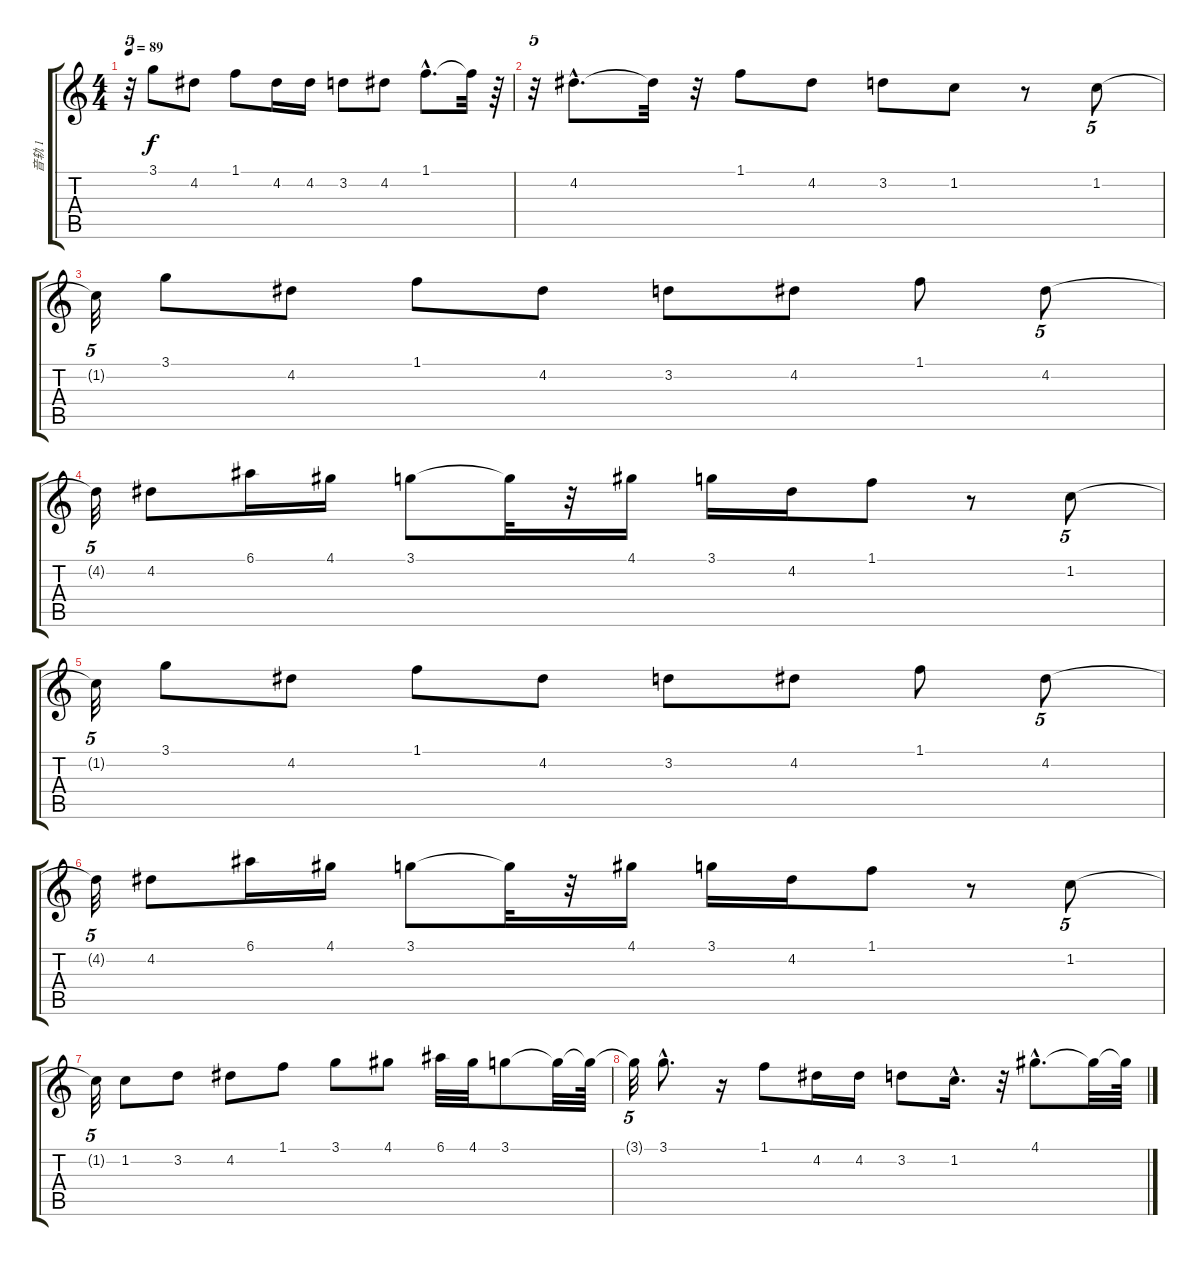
\track ("音轨 1" "音轨 1") {instrument fretlessbass}
\staff {score tabs}
\tuning (E4 B3 G3 D3 A2 E2) {hide}
\ts (4 4)
\tempo 89
\clef g2
\ks c
r.32{tu (5 4) dy f} 3.1.8 4.2.8 1.1.8 4.2.16 4.2.16 3.2.8 4.2.8 1.1{hac}.8{d} 1.1{t}.32 r.64 |
r.32{tu (5 4)} 4.2{hac}.8{d} 4.2{t}.32 r.32 1.1.8 4.2.8 3.2.8 1.2.8 r.8 1.2.8{tu (5 4)} |
1.2{t}.32{tu (5 4)} 3.1.8 4.2.8 1.1.8 4.2.8 3.2.8 4.2.8 1.1.8 4.2.8{tu (5 4)} |
4.2{t}.32{tu (5 4)} 4.2.8 6.1.16 4.1.16 3.1.8 3.1{t}.32 r.32 4.1.16 3.1.16 4.2.16 1.1.8 r.8 1.2.8{tu (5 4)} |
1.2{t}.32{tu (5 4)} 3.1.8 4.2.8 1.1.8 4.2.8 3.2.8 4.2.8 1.1.8 4.2.8{tu (5 4)} |
4.2{t}.32{tu (5 4)} 4.2.8 6.1.16 4.1.16 3.1.8 3.1{t}.32 r.32 4.1.16 3.1.16 4.2.16 1.1.8 r.8 1.2.8{tu (5 4)} |
1.2{t}.32{tu (5 4)} 1.2.8 3.2.8 4.2.8 1.1.8 3.1.8 4.1.8 6.1.32 4.1.32 3.1.8 3.1{t}.32 3.1{t}.64 |
3.1{t}.32{tu (5 4)} 3.1{hac}.8{d} r.16 1.1.8 4.2.16 4.2.16 3.2.8 1.2{hac}.16{d} r.32 4.1{hac}.8{d} 4.1{t}.32 4.1{t}.64
